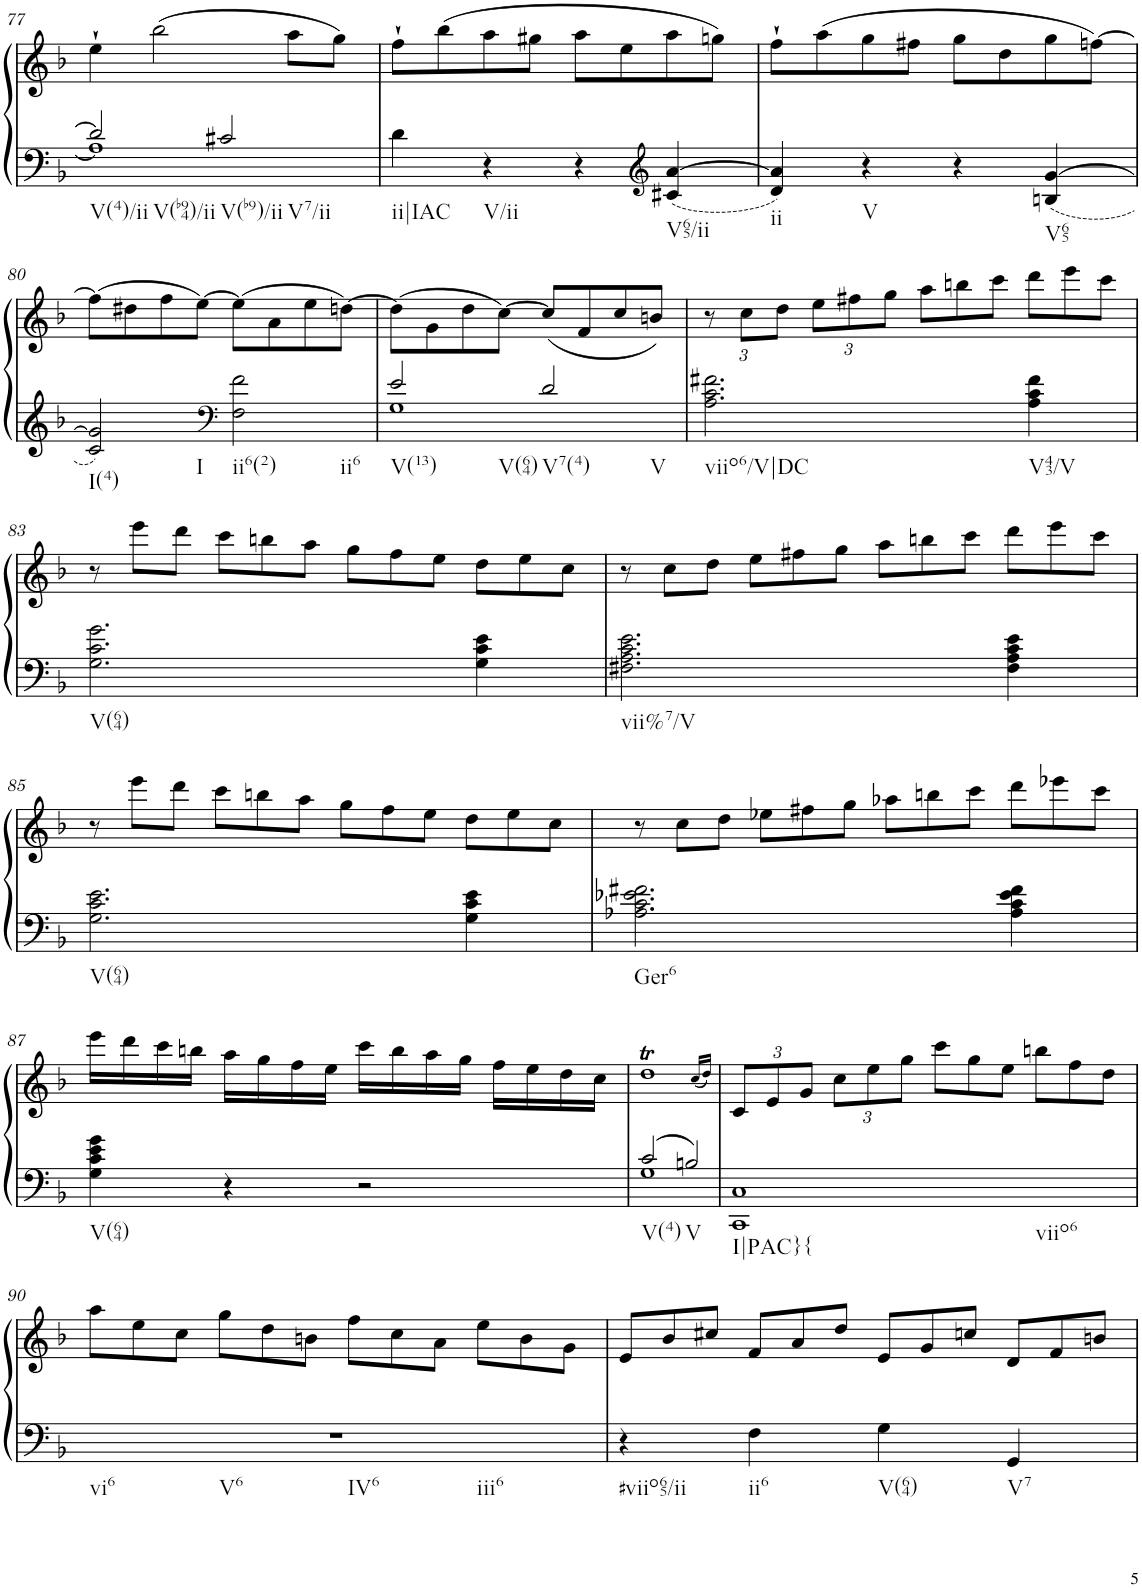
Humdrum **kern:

**kern	**kern
*part1	*part1
*staff2	*staff1
*I"unbenannt2	*
!!LO:PB:g=z
*clefF4	*clefG2
*k[b-]	*k[b-]
*M2/2	*M2/2
=77	=77
*^	*
!LO:TX:b:t=V(4)/ii	!	!
!LO:TX:b:t=V(b94)/ii	!	!
2d/]	1A]	4ee`\
.	.	(2bb-\
!LO:TX:b:t=V(b9)/ii	!	!
!LO:TX:b:t=V7/ii	!	!
2c#X/	.	.
.	.	8aa\L
.	.	8gg\J)
*v	*v	*
=78	=78
!LO:TX:b:t=ii|IAC	!
4d\	8ff`\L
.	(8bb-\
!LO:TX:b:t=V/ii	!
4r	8aa\
.	8gg#X\J
4r	8aa\L
.	8ee\
*clefG2	*
!LO:TX:b:t=V65/ii	!
4c#X/ [4a/	8aa\
.	8ggn\J)
=79	=79
!LO:TX:b:t=ii	!
4d/ 4a/]	8ff`\L
.	(8aa\
!LO:TX:b:t=V	!
4r	8gg\
.	8ff#X\J
4r	8gg\L
.	8dd\
!LO:TX:b:t=V65	!
4Bn/ [4g/	8gg\
.	[8ffn\J)
!!LO:LB:g=z
=80	=80
!LO:TX:b:t=I(4)	!
!LO:TX:b:t=I	!
2c/ 2g/]	(8ff\L]
.	8dd#X\
.	8ff\
.	[8ee\J)
*clefF4	*
!LO:TX:b:t=ii6(2)	!
!LO:TX:b:t=ii6	!
2F\ 2f\	(8ee\L]
.	8a\
.	8ee\
.	[8ddn\J)
=81	=81
*^	*
!LO:TX:b:t=V(13)	!	!
!LO:TX:b:t=V(64)	!	!
2e/	1G	(8dd\L]
.	.	8g\
.	.	8dd\
.	.	[8cc\J)
!LO:TX:b:t=V7(4)	!	!
!LO:TX:b:t=V	!	!
2d/	.	(8cc/L]
.	.	8f/
.	.	8cc/
.	.	8bn/J)
*v	*v	*
=82	=82
*	*Xbrackettup
!LO:TX:b:t=viio6/V|DC	!
2.A\ 2.c\ 2.f#X\	12r
.	12cc\L
.	12dd\J
.	12ee\L
.	12ff#X\
.	12gg\J
*	*Xtuplet
.	12aa\L
.	12bbn\
.	12ccc\J
!LO:TX:b:t=V43/V	!
4A\ 4c\ 4f#\	12ddd\L
.	12eee\
.	12ccc\J
!!LO:LB:g=z
=83	=83
!LO:TX:b:t=V(64)	!
2.G\ 2.c\ 2.g\	12r
.	12eee\L
.	12ddd\J
.	12ccc\L
.	12bbn\
.	12aa\J
.	12gg\L
.	12ff\
.	12ee\J
4G\ 4c\ 4e\	12dd\L
.	12ee\
.	12cc\J
=84	=84
!LO:TX:b:t=vii%7/V	!
2.F#X\ 2.A\ 2.c\ 2.e\	12r
.	12cc\L
.	12dd\J
.	12ee\L
.	12ff#X\
.	12gg\J
.	12aa\L
.	12bbn\
.	12ccc\J
4F#\ 4A\ 4c\ 4e\	12ddd\L
.	12eee\
.	12ccc\J
!!LO:LB:g=z
=85	=85
!LO:TX:b:t=V(64)	!
2.G\ 2.c\ 2.e\	12r
.	12eee\L
.	12ddd\J
.	12ccc\L
.	12bbn\
.	12aa\J
.	12gg\L
.	12ff\
.	12ee\J
4G\ 4c\ 4e\	12dd\L
.	12ee\
.	12cc\J
=86	=86
!LO:TX:b:t=Ger6	!
2.A-X\ 2.c\ 2.e-X\ 2.f#X\	12r
.	12cc\L
.	12dd\J
.	12ee-X\L
.	12ff#X\
.	12gg\J
.	12aa-X\L
.	12bbn\
.	12ccc\J
4A-\ 4c\ 4e-\ 4f#\	12ddd\L
.	12eee-X\
.	12ccc\J
!!LO:LB:g=z
=87	=87
!LO:TX:b:t=V(64)	!
4G\ 4c\ 4e\ 4g\	16eee\LL
.	16ddd\
.	16ccc\
.	16bbn\JJ
4r	16aa\LL
.	16gg\
.	16ff\
.	16ee\JJ
2r	16ccc\LL
.	16bb\
.	16aa\
.	16gg\JJ
.	16ff\LL
.	16ee\
.	16dd\
.	16cc\JJ
=88	=88
*^	*
!LO:TX:b:t=V(4)	!	!
2c/	1G	1ddT
!LO:TX:b:t=V	!	!
2Bn/	.	.
*v	*v	*
.	(16qcc/LL
.	16qdd/JJ)
=89	=89
*	*tuplet
!LO:TX:b:t=I|PAC}{	!
!LO:TX:b:t=viio6	!
1CC 1C	12c/L
.	12e/
.	12g/J
.	12cc\L
.	12ee\
.	12gg\J
*	*Xtuplet
.	12ccc\L
.	12gg\
.	12ee\J
.	12bbn\L
.	12ff\
.	12dd\J
!!LO:LB:g=z
=90	=90
!LO:TX:b:t=vi6	!
!LO:TX:b:t=V6	!
!LO:TX:b:t=IV6	!
!LO:TX:b:t=iii6	!
1r	12aa\L
.	12ee\
.	12cc\J
.	12gg\L
.	12dd\
.	12bn\J
.	12ff\L
.	12cc\
.	12a\J
.	12ee\L
.	12b\
.	12g\J
=91	=91
!LO:TX:b:t=#viio65/ii	!
4r	12e/L
.	12b-/
.	12cc#X/J
!LO:TX:b:t=ii6	!
4F\	12f/L
.	12a/
.	12dd/J
!LO:TX:b:t=V(64)	!
4G\	12e/L
.	12g/
.	12ccn/J
!LO:TX:b:t=V7	!
4GG/	12d/L
.	12f/
.	12bn/J
=	=
*-	*-
